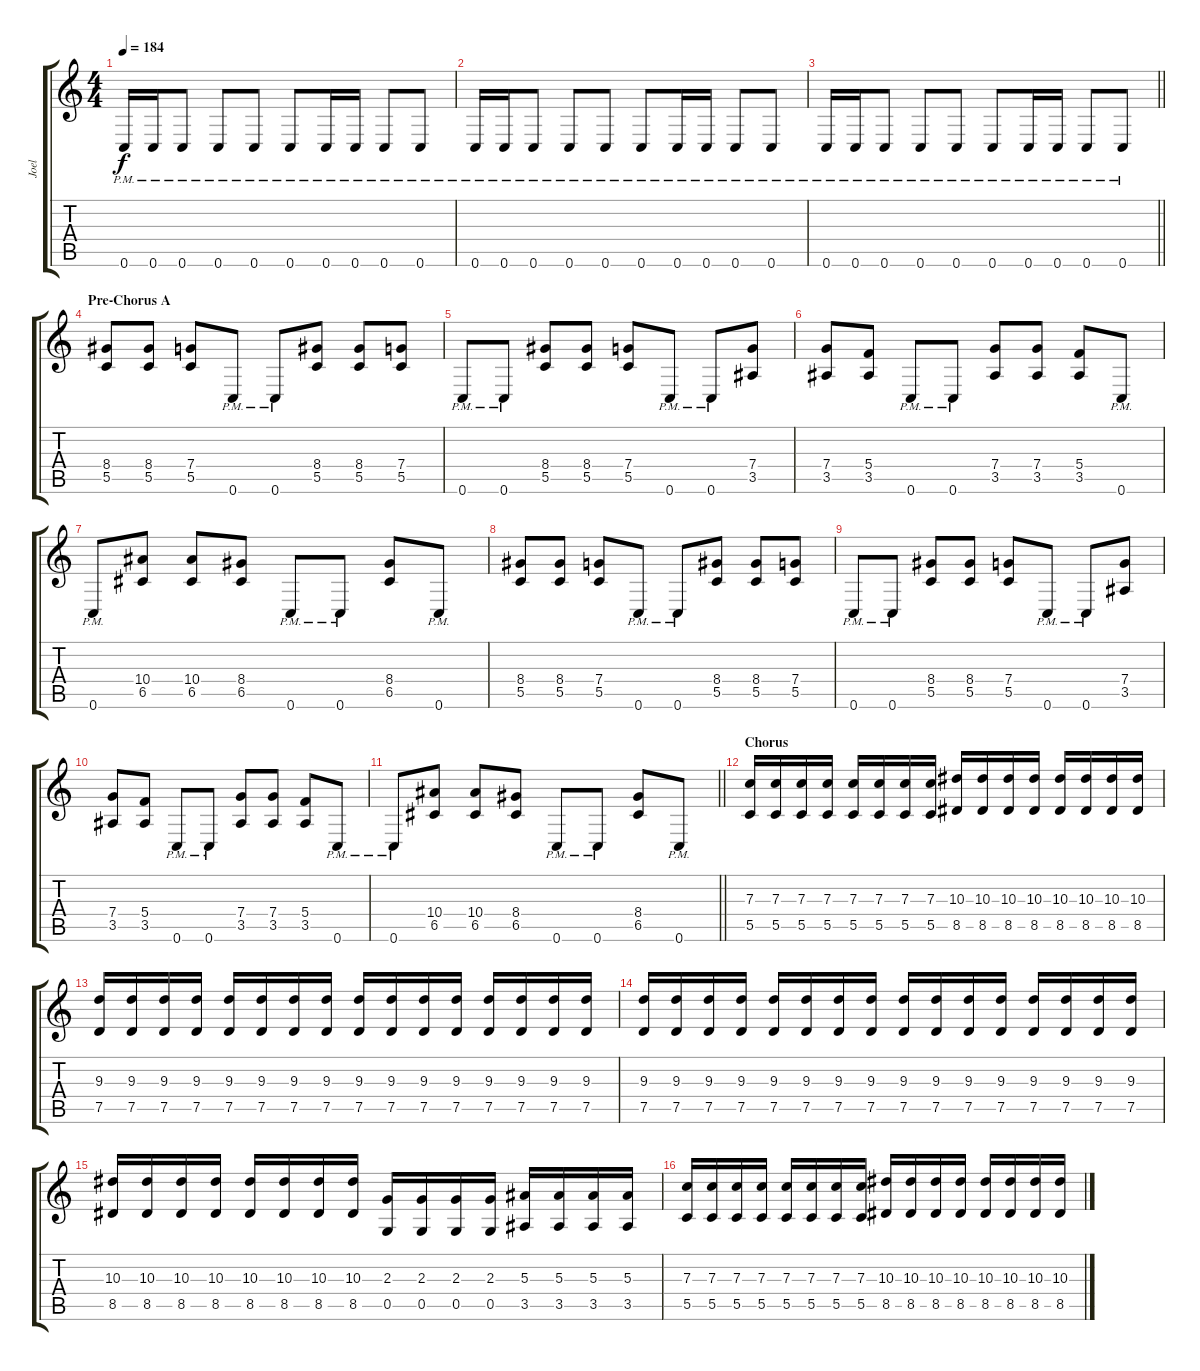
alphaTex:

\track ("Joel" "Joel") {instrument distortionguitar}
\staff {score tabs}
\tuning (D4 A3 F3 C3 G2 C2) {hide}
\ts (4 4)
\tempo 184
\clef g2
\ks c
0.6{pm}.16{dy f} 0.6{pm}.16 0.6{pm}.8 0.6{pm}.8 0.6{pm}.8 0.6{pm}.8 0.6{pm}.16 0.6{pm}.16 0.6{pm}.8 0.6{pm}.8 |
0.6{pm}.16 0.6{pm}.16 0.6{pm}.8 0.6{pm}.8 0.6{pm}.8 0.6{pm}.8 0.6{pm}.16 0.6{pm}.16 0.6{pm}.8 0.6{pm}.8 |
\barLineRight lightlight
0.6{pm}.16 0.6{pm}.16 0.6{pm}.8 0.6{pm}.8 0.6{pm}.8 0.6{pm}.8 0.6{pm}.16 0.6{pm}.16 0.6{pm}.8 0.6{pm}.8 |
\section ("" "Pre-Chorus A")
(8.4 5.5).8 (8.4 5.5).8 (7.4 5.5).8 0.6{pm}.8 0.6{pm}.8 (8.4 5.5).8 (8.4 5.5).8 (7.4 5.5).8 |
0.6{pm}.8 0.6{pm}.8 (8.4 5.5).8 (8.4 5.5).8 (7.4 5.5).8 0.6{pm}.8 0.6{pm}.8 (7.4 3.5).8 |
(7.4 3.5).8 (5.4 3.5).8 0.6{pm}.8 0.6{pm}.8 (7.4 3.5).8 (7.4 3.5).8 (5.4 3.5).8 0.6{pm}.8 |
0.6{pm}.8 (10.4 6.5).8 (10.4 6.5).8 (8.4 6.5).8 0.6{pm}.8 0.6{pm}.8 (8.4 6.5).8 0.6{pm}.8 |
(8.4 5.5).8 (8.4 5.5).8 (7.4 5.5).8 0.6{pm}.8 0.6{pm}.8 (8.4 5.5).8 (8.4 5.5).8 (7.4 5.5).8 |
0.6{pm}.8 0.6{pm}.8 (8.4 5.5).8 (8.4 5.5).8 (7.4 5.5).8 0.6{pm}.8 0.6{pm}.8 (7.4 3.5).8 |
(7.4 3.5).8 (5.4 3.5).8 0.6{pm}.8 0.6{pm}.8 (7.4 3.5).8 (7.4 3.5).8 (5.4 3.5).8 0.6{pm}.8 |
\barLineRight lightlight
0.6{pm}.8 (10.4 6.5).8 (10.4 6.5).8 (8.4 6.5).8 0.6{pm}.8 0.6{pm}.8 (8.4 6.5).8 0.6{pm}.8 |
\section ("" "Chorus")
(7.3 5.5).16 (7.3 5.5).16 (7.3 5.5).16 (7.3 5.5).16 (7.3 5.5).16 (7.3 5.5).16 (7.3 5.5).16 (7.3 5.5).16 (10.3 8.5).16 (10.3 8.5).16 (10.3 8.5).16 (10.3 8.5).16 (10.3 8.5).16 (10.3 8.5).16 (10.3 8.5).16 (10.3 8.5).16 |
(9.3 7.5).16 (9.3 7.5).16 (9.3 7.5).16 (9.3 7.5).16 (9.3 7.5).16 (9.3 7.5).16 (9.3 7.5).16 (9.3 7.5).16 (9.3 7.5).16 (9.3 7.5).16 (9.3 7.5).16 (9.3 7.5).16 (9.3 7.5).16 (9.3 7.5).16 (9.3 7.5).16 (9.3 7.5).16 |
(9.3 7.5).16 (9.3 7.5).16 (9.3 7.5).16 (9.3 7.5).16 (9.3 7.5).16 (9.3 7.5).16 (9.3 7.5).16 (9.3 7.5).16 (9.3 7.5).16 (9.3 7.5).16 (9.3 7.5).16 (9.3 7.5).16 (9.3 7.5).16 (9.3 7.5).16 (9.3 7.5).16 (9.3 7.5).16 |
(10.3 8.5).16 (10.3 8.5).16 (10.3 8.5).16 (10.3 8.5).16 (10.3 8.5).16 (10.3 8.5).16 (10.3 8.5).16 (10.3 8.5).16 (2.3 0.5).16 (2.3 0.5).16 (2.3 0.5).16 (2.3 0.5).16 (5.3 3.5).16 (5.3 3.5).16 (5.3 3.5).16 (5.3 3.5).16 |
(7.3 5.5).16 (7.3 5.5).16 (7.3 5.5).16 (7.3 5.5).16 (7.3 5.5).16 (7.3 5.5).16 (7.3 5.5).16 (7.3 5.5).16 (10.3 8.5).16 (10.3 8.5).16 (10.3 8.5).16 (10.3 8.5).16 (10.3 8.5).16 (10.3 8.5).16 (10.3 8.5).16 (10.3 8.5).16
